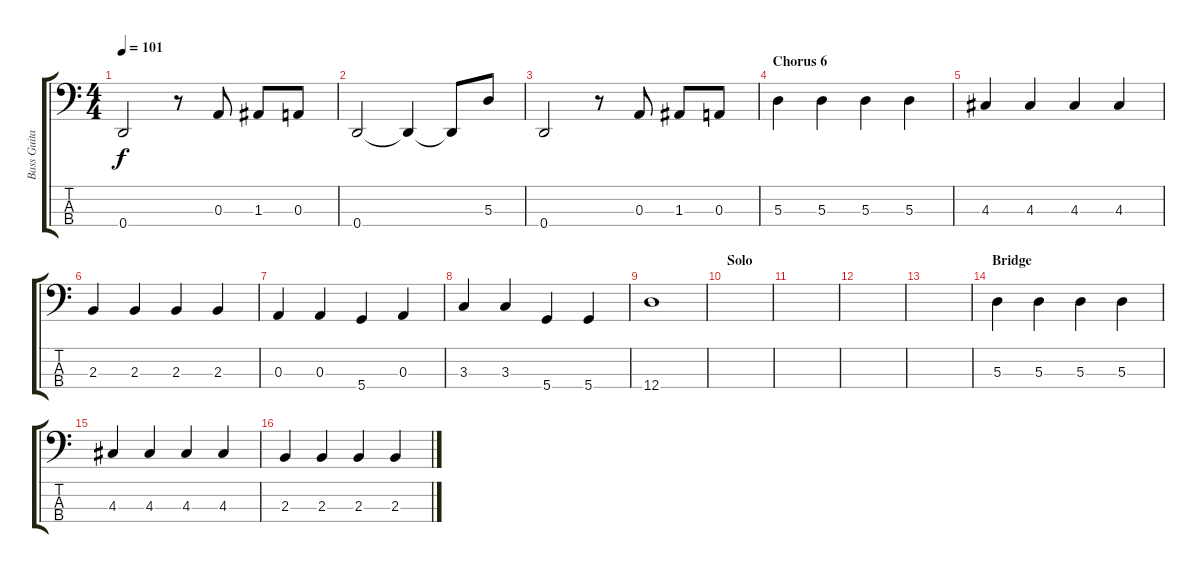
\track ("Bass Guitar" "Bass Guita") {instrument electricbassfinger}
\staff {score tabs}
\tuning (G2 D2 A1 D1) {hide}
\ts (4 4)
\tempo 101
\clef f4
\ks c
0.4.2{dy f} r.8 0.3.8 1.3.8 0.3.8 |
0.4.2 0.4{t}.4 0.4{t}.8 5.3.8 |
0.4.2 r.8 0.3.8 1.3.8 0.3.8 |
\section ("" "Chorus 6")
5.3.4 5.3.4 5.3.4 5.3.4 |
4.3.4 4.3.4 4.3.4 4.3.4 |
2.3.4 2.3.4 2.3.4 2.3.4 |
0.3.4 0.3.4 5.4.4 0.3.4 |
3.3.4 3.3.4 5.4.4 5.4.4 |
12.4.1 |
\section ("" "Solo")
|
|
|
|
\section ("" "Bridge")
5.3.4 5.3.4 5.3.4 5.3.4 |
4.3.4 4.3.4 4.3.4 4.3.4 |
2.3.4 2.3.4 2.3.4 2.3.4
